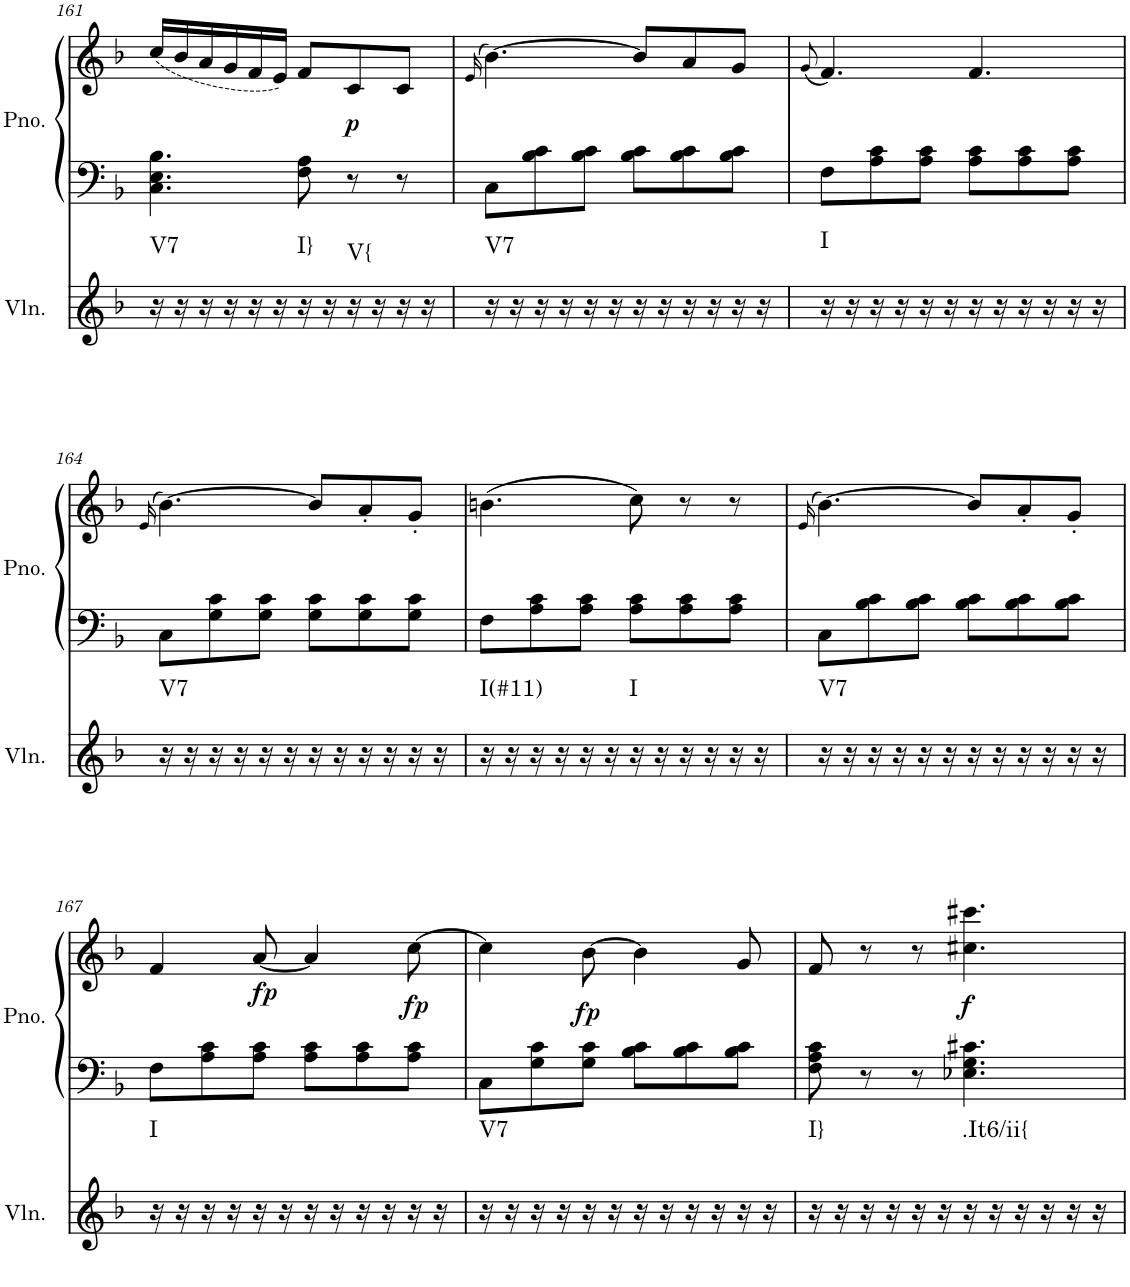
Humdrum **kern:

**kern	**harte	**kern	**kern	**dynam
*part2	*part2	*part1	*part1	*part1
*staff3	*	*staff2	*staff1	*staff1/2
*I"Violin	*	*I"Piano, Piano right	*	*
*I'Vln.	*	*I'Pno.	*	*
!!LO:PB:g=z
*clefG2	*	*clefF4	*clefG2	*
*k[b-]	*	*k[b-]	*k[b-]	*
*M6/8	*	*M6/8	*M6/8	*
=161	=161	=161	=161	=161
!	!LO:H:kt=V7	!	!	!
16r	N	4.C\ 4.E\ 4.B-\	(16cc/LL	.
16r	.	.	16b-/	.
16r	.	.	16a/	.
16r	.	.	16g/	.
16r	.	.	16f/	.
16r	.	.	16e/JJ)	.
!	!LO:H:kt=I}	!	!	!
16r	N	8F\ 8A\	8f/L	.
16r	.	.	.	.
!	!LO:H:kt=V{	!	!	!LO:DY:b
16r	N	8r	8c/	p
16r	.	.	.	.
16r	.	8r	8c/J	.
16r	.	.	.	.
=162	=162	=162	=162	=162
.	.	.	(>16qe/	.
!	!LO:H:kt=V7	!	!	!
16r	N	8C\L	[4.b-\)	.
16r	.	.	.	.
16r	.	8B-\ 8c\	.	.
16r	.	.	.	.
16r	.	8B-\ 8c\J	.	.
16r	.	.	.	.
16r	.	8B-\ 8c\L	8b-/L]	.
16r	.	.	.	.
16r	.	8B-\ 8c\	8a/	.
16r	.	.	.	.
16r	.	8B-\ 8c\J	8g/J	.
16r	.	.	.	.
=163	=163	=163	=163	=163
.	.	.	(8qg/	.
!	!LO:H:kt=I	!	!	!
16r	N	8F\L	4.f/)	.
16r	.	.	.	.
16r	.	8A\ 8c\	.	.
16r	.	.	.	.
16r	.	8A\ 8c\J	.	.
16r	.	.	.	.
16r	.	8A\ 8c\L	4.f/	.
16r	.	.	.	.
16r	.	8A\ 8c\	.	.
16r	.	.	.	.
16r	.	8A\ 8c\J	.	.
16r	.	.	.	.
!!LO:LB:g=z
=164	=164	=164	=164	=164
.	.	.	(>16qe/	.
!	!LO:H:kt=V7	!	!	!
16r	N	8C\L	[4.b-\)	.
16r	.	.	.	.
16r	.	8G\ 8c\	.	.
16r	.	.	.	.
16r	.	8G\ 8c\J	.	.
16r	.	.	.	.
16r	.	8G\ 8c\L	8b-/L]	.
16r	.	.	.	.
16r	.	8G\ 8c\	8a'/	.
16r	.	.	.	.
16r	.	8G\ 8c\J	8g'/J	.
16r	.	.	.	.
=165	=165	=165	=165	=165
!	!LO:H:kt=I(#11)	!	!	!
16r	N	8F\L	(4.bn\	.
16r	.	.	.	.
16r	.	8A\ 8c\	.	.
16r	.	.	.	.
16r	.	8A\ 8c\J	.	.
16r	.	.	.	.
!	!LO:H:kt=I	!	!	!
16r	N	8A\ 8c\L	8cc\)	.
16r	.	.	.	.
16r	.	8A\ 8c\	8r	.
16r	.	.	.	.
16r	.	8A\ 8c\J	8r	.
16r	.	.	.	.
=166	=166	=166	=166	=166
.	.	.	(>16qe/	.
!	!LO:H:kt=V7	!	!	!
16r	N	8C\L	[4.b-\)	.
16r	.	.	.	.
16r	.	8B-\ 8c\	.	.
16r	.	.	.	.
16r	.	8B-\ 8c\J	.	.
16r	.	.	.	.
16r	.	8B-\ 8c\L	8b-/L]	.
16r	.	.	.	.
16r	.	8B-\ 8c\	8a'/	.
16r	.	.	.	.
16r	.	8B-\ 8c\J	8g'/J	.
16r	.	.	.	.
!!LO:LB:g=z
=167	=167	=167	=167	=167
!	!LO:H:kt=I	!	!	!
16r	N	8F\L	4f/	.
16r	.	.	.	.
16r	.	8A\ 8c\	.	.
16r	.	.	.	.
!	!	!	!	!LO:DY:b
16r	.	8A\ 8c\J	[8a/	fp
16r	.	.	.	.
16r	.	8A\ 8c\L	4a/]	.
16r	.	.	.	.
16r	.	8A\ 8c\	.	.
16r	.	.	.	.
!	!	!	!	!LO:DY:b
16r	.	8A\ 8c\J	[8cc\	fp
16r	.	.	.	.
=168	=168	=168	=168	=168
!	!LO:H:kt=V7	!	!	!
16r	N	8C\L	4cc\]	.
16r	.	.	.	.
16r	.	8G\ 8c\	.	.
16r	.	.	.	.
!	!	!	!	!LO:DY:b
16r	.	8G\ 8c\J	[8b-\	fp
16r	.	.	.	.
16r	.	8B-\ 8c\L	4b-\]	.
16r	.	.	.	.
16r	.	8B-\ 8c\	.	.
16r	.	.	.	.
16r	.	8B-\ 8c\J	8g/	.
16r	.	.	.	.
=169	=169	=169	=169	=169
!	!LO:H:kt=I}	!	!	!
16r	N	8F\ 8A\ 8c\	8f/	.
16r	.	.	.	.
16r	.	8r	8r	.
16r	.	.	.	.
16r	.	8r	8r	.
16r	.	.	.	.
!	!LO:H:kt=.It6/ii{	!	!	!LO:DY:b
16r	N	4.E-X\ 4.G\ 4.c#X\	4.cc#X\ 4.ccc#X\	f
16r	.	.	.	.
16r	.	.	.	.
16r	.	.	.	.
16r	.	.	.	.
16r	.	.	.	.
=	=	=	=	=
*-	*-	*-	*-	*-
